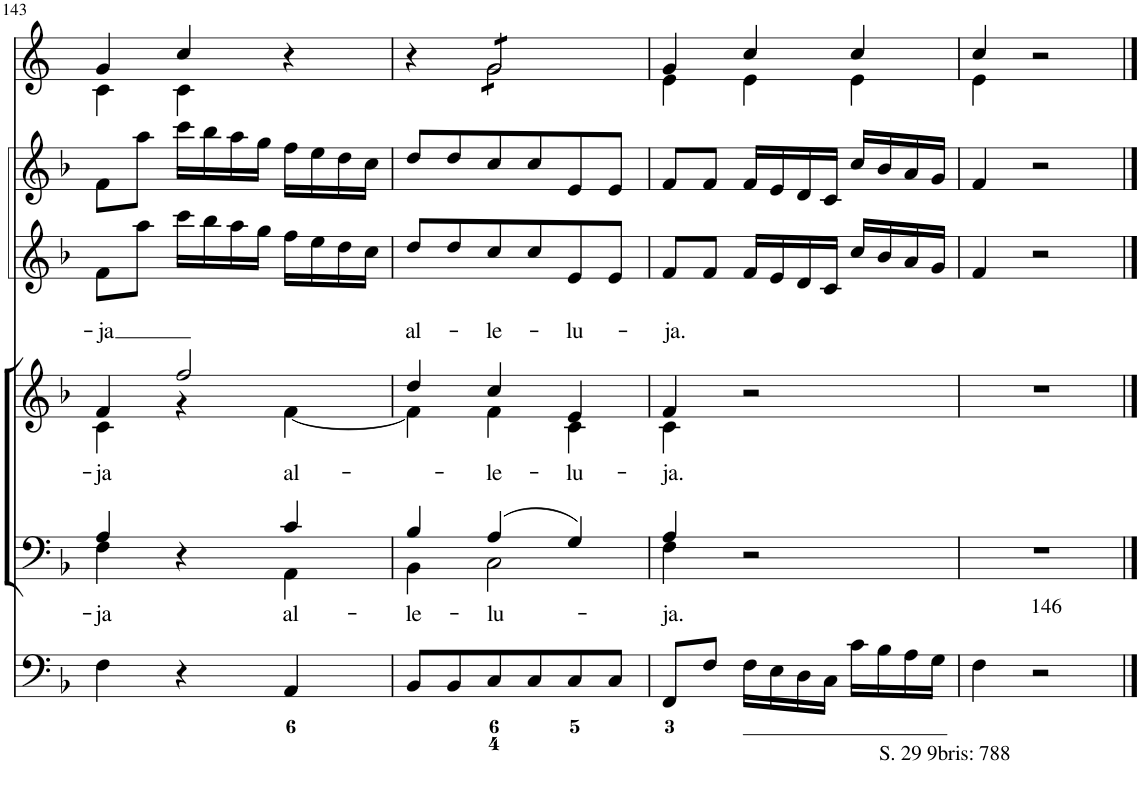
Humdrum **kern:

**kern	**kern	**text	**kern	**text	**kern	**kern	**kern
*part6	*part5	*part5	*part4	*part4	*part3	*part2	*part1
*staff6	*staff5	*staff5	*staff4	*staff4	*staff3	*staff2	*staff1
*I"Organ	*I"Voice	*	*I"Voice	*	*I"Violin	*I"Violini	*I"Corni in F
*	*	*	*	*	*I'Vln	*I'Vln	*
!!LO:PB:g=z
*clefF4	*clefF4	*	*clefG2	*	*clefG2	*clefG2	*clefG2
*	*	*	*	*	*	*	*Trd4c7
*k[b-]	*k[b-]	*	*k[b-]	*	*k[b-]	*k[b-]	*k[]
*M3/4	*M3/4	*	*M3/4	*	*M3/4	*M3/4	*M3/4
=143	=143	=143	=143	=143	=143	=143	=143
!	!	!LO:LY:b	!	!LO:LY:a	!	!	!
*	*^	*	*^	*	*	*	*
!	!	!	!	!	!	!LO:LY:b	!	!	!
*	*	*	*	*	*	*	*	*	*^
4F\	4A/	4F\	-ja	4f/	4c\	-ja	8f\L	8f\L	4g/	4c\
.	.	.	.	.	.	.	8aa\J	8aa\J	.	.
4r	4r	4ryy	.	2ff/	4r	.	16ccc\LL	16ccc\LL	4cc/	4c\
.	.	.	.	.	.	.	16bb-\	16bb-\	.	.
.	.	.	.	.	.	.	16aa\	16aa\	.	.
.	.	.	.	.	.	.	16gg\JJ	16gg\JJ	.	.
!	!	!	!LO:LY:b	!	!	!LO:LY:b	!	!	!	!
4AA/	4c/	4AA\	al-	.	[4f\	al-	16ff\LL	16ff\LL	4r	4ryy
.	.	.	.	.	.	.	16ee\	16ee\	.	.
.	.	.	.	.	.	.	16dd\	16dd\	.	.
.	.	.	.	.	.	.	16cc\JJ	16cc\JJ	.	.
=144	=144	=144	=144	=144	=144	=144	=144	=144	=144	=144
!	!	!	!LO:LY:b	!	!	!LO:LY:a	!	!	!	!
8BB-/L	4B-/	4BB-\	-le-	4dd/	4f\]	al-	8dd/L	8dd/L	4r	4ryy
8BB-/	.	.	.	.	.	.	8dd/	8dd/	.	.
!	!	!	!LO:LY:b	!	!	!LO:LY:a	!	!	!	!
!	!	!	!	!	!	!LO:LY:b	!	!	!	!
*	*	*	*	*	*	*	*	*	*tremolo	*
8C/	(4A/	2C\	-lu-	4cc/	4f\	-le-	8cc/	8cc/	8g/L	8g\L
8C/	.	.	.	.	.	.	8cc/	8cc/	8g/	8g\
!	!	!	!	!	!	!LO:LY:a	!	!	!	!
!	!	!	!	!	!	!LO:LY:b	!	!	!	!
8C/	4G/)	.	.	4e/	4c\	-lu-	8e/	8e/	8g/	8g\
8C/J	.	.	.	.	.	.	8e/J	8e/J	8g/J	8g\J
*	*	*	*	*	*	*	*	*	*Xtremolo	*
=145	=145	=145	=145	=145	=145	=145	=145	=145	=145	=145
!	!	!	!LO:LY:b	!	!	!LO:LY:a	!	!	!	!
!	!	!	!	!	!	!LO:LY:b	!	!	!	!
8FF/L	4A/	4F\	-ja.	4f/	4c\	-ja.	8f/L	8f/L	4g/	4e\
8F/J	.	.	.	.	.	.	8f/J	8f/J	.	.
16F\LL	2r	2ryy	.	2r	2ryy	.	16f/LL	16f/LL	4cc/	4e\
16E\	.	.	.	.	.	.	16e/	16e/	.	.
16D\	.	.	.	.	.	.	16d/	16d/	.	.
16C\JJ	.	.	.	.	.	.	16c/JJ	16c/JJ	.	.
16c\LL	.	.	.	.	.	.	16cc/LL	16cc/LL	4cc/	4e\
16B-\	.	.	.	.	.	.	16b-/	16b-/	.	.
16A\	.	.	.	.	.	.	16a/	16a/	.	.
16G\JJ	.	.	.	.	.	.	16g/JJ	16g/JJ	.	.
*	*v	*v	*	*	*	*	*	*	*	*
*	*	*	*v	*v	*	*	*	*	*
=146	=146	=146	=146	=146	=146	=146	=146	=146
!LO:TX:b:t=S. 29 9bris&colon; 788	!	!	!	!	!	!	!	!
4F\	2.r	.	2.r	.	4f/	4f/	4cc/	4e\
!LO:TX:a:t=146	!	!	!	!	!	!	!	!
2r	.	.	.	.	2r	2r	2r	2ryy
*	*	*	*	*	*	*	*v	*v
==	==	==	==	==	==	==	==
*-	*-	*-	*-	*-	*-	*-	*-
